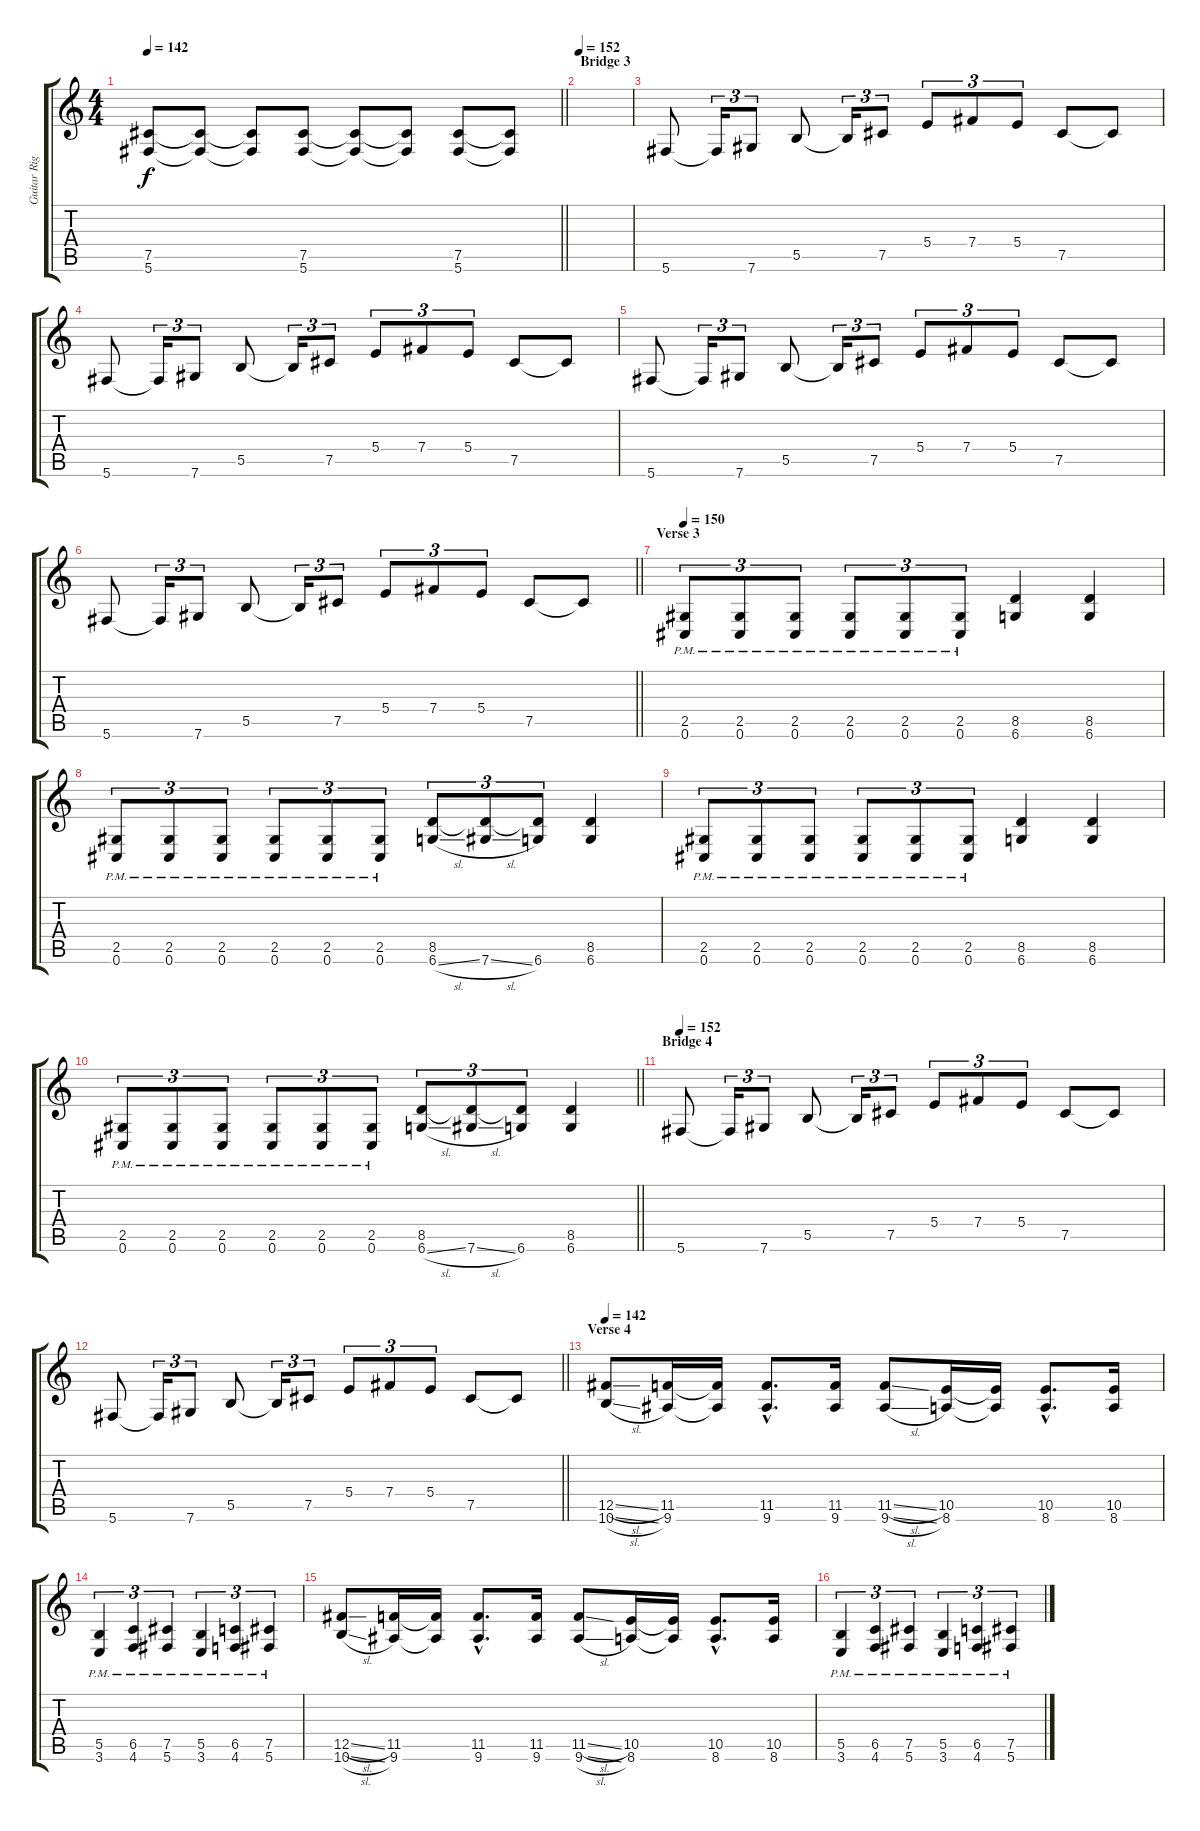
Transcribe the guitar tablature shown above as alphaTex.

\track ("Guitar Right" "Guitar Rig") {instrument distortionguitar}
\staff {score tabs}
\tuning (Db4 Ab3 E3 B2 Gb2 Db2) {hide}
\ts (4 4)
\tempo 142
\clef g2
\barLineRight lightlight
\ks c
(7.5 5.6).8{dy f} (7.5{t} 5.6{t}).8 (7.5{t} 5.6{t}).8 (7.5 5.6).8 (7.5{t} 5.6{t}).8 (7.5{t} 5.6{t}).8 (7.5 5.6).8 (7.5{t} 5.6{t}).8 |
\section ("" "Bridge 3")
\tempo 152
|
5.6.8 5.6{t}.16{tu (3 2)} 7.6.8{tu (3 2)} 5.5.8 5.5{t}.16{tu (3 2)} 7.5.8{tu (3 2)} 5.4.8{tu (3 2)} 7.4.8{tu (3 2)} 5.4.8{tu (3 2)} 7.5.8 7.5{t}.8 |
5.6.8 5.6{t}.16{tu (3 2)} 7.6.8{tu (3 2)} 5.5.8 5.5{t}.16{tu (3 2)} 7.5.8{tu (3 2)} 5.4.8{tu (3 2)} 7.4.8{tu (3 2)} 5.4.8{tu (3 2)} 7.5.8 7.5{t}.8 |
5.6.8 5.6{t}.16{tu (3 2)} 7.6.8{tu (3 2)} 5.5.8 5.5{t}.16{tu (3 2)} 7.5.8{tu (3 2)} 5.4.8{tu (3 2)} 7.4.8{tu (3 2)} 5.4.8{tu (3 2)} 7.5.8 7.5{t}.8 |
\barLineRight lightlight
5.6.8 5.6{t}.16{tu (3 2)} 7.6.8{tu (3 2)} 5.5.8 5.5{t}.16{tu (3 2)} 7.5.8{tu (3 2)} 5.4.8{tu (3 2)} 7.4.8{tu (3 2)} 5.4.8{tu (3 2)} 7.5.8 7.5{t}.8 |
\section ("" "Verse 3")
\tempo 150
(2.5 0.6{pm}).8{tu (3 2)} (2.5 0.6{pm}).8{tu (3 2)} (2.5 0.6{pm}).8{tu (3 2)} (2.5 0.6{pm}).8{tu (3 2)} (2.5 0.6{pm}).8{tu (3 2)} (2.5 0.6{pm}).8{tu (3 2)} (8.5 6.6).4 (8.5 6.6).4 |
(2.5 0.6{pm}).8{tu (3 2)} (2.5 0.6{pm}).8{tu (3 2)} (2.5 0.6{pm}).8{tu (3 2)} (2.5 0.6{pm}).8{tu (3 2)} (2.5 0.6{pm}).8{tu (3 2)} (2.5 0.6{pm}).8{tu (3 2)} (8.5 6.6{sl}).8{tu (3 2)} (8.5{t} 7.6{sl}).8{tu (3 2)} (8.5{t} 6.6).8{tu (3 2)} (8.5 6.6).4 |
(2.5 0.6{pm}).8{tu (3 2)} (2.5 0.6{pm}).8{tu (3 2)} (2.5 0.6{pm}).8{tu (3 2)} (2.5 0.6{pm}).8{tu (3 2)} (2.5 0.6{pm}).8{tu (3 2)} (2.5 0.6{pm}).8{tu (3 2)} (8.5 6.6).4 (8.5 6.6).4 |
\barLineRight lightlight
(2.5 0.6{pm}).8{tu (3 2)} (2.5 0.6{pm}).8{tu (3 2)} (2.5 0.6{pm}).8{tu (3 2)} (2.5 0.6{pm}).8{tu (3 2)} (2.5 0.6{pm}).8{tu (3 2)} (2.5 0.6{pm}).8{tu (3 2)} (8.5 6.6{sl}).8{tu (3 2)} (8.5{t} 7.6{sl}).8{tu (3 2)} (8.5{t} 6.6).8{tu (3 2)} (8.5 6.6).4 |
\section ("" "Bridge 4")
\tempo 152
5.6.8 5.6{t}.16{tu (3 2)} 7.6.8{tu (3 2)} 5.5.8 5.5{t}.16{tu (3 2)} 7.5.8{tu (3 2)} 5.4.8{tu (3 2)} 7.4.8{tu (3 2)} 5.4.8{tu (3 2)} 7.5.8 7.5{t}.8 |
\barLineRight lightlight
5.6.8 5.6{t}.16{tu (3 2)} 7.6.8{tu (3 2)} 5.5.8 5.5{t}.16{tu (3 2)} 7.5.8{tu (3 2)} 5.4.8{tu (3 2)} 7.4.8{tu (3 2)} 5.4.8{tu (3 2)} 7.5.8 7.5{t}.8 |
\section ("" "Verse 4")
\tempo 142
(12.5{sl} 10.6{sl}).8 (11.5 9.6).16 (11.5{t} 9.6{t}).16 (11.5{hac} 9.6{hac}).8{d} (11.5 9.6).16 (11.5{sl} 9.6{sl}).8 (10.5 8.6).16 (10.5{t} 8.6{t}).16 (10.5{hac} 8.6{hac}).8{d} (10.5 8.6).16 |
(5.5{pm} 3.6{pm}).4{tu (3 2)} (6.5{pm} 4.6{pm}).4{tu (3 2)} (7.5{pm} 5.6{pm}).4{tu (3 2)} (5.5{pm} 3.6{pm}).4{tu (3 2)} (6.5{pm} 4.6{pm}).4{tu (3 2)} (7.5{pm} 5.6{pm}).4{tu (3 2)} |
(12.5{sl} 10.6{sl}).8 (11.5 9.6).16 (11.5{t} 9.6{t}).16 (11.5{hac} 9.6{hac}).8{d} (11.5 9.6).16 (11.5{sl} 9.6{sl}).8 (10.5 8.6).16 (10.5{t} 8.6{t}).16 (10.5{hac} 8.6{hac}).8{d} (10.5 8.6).16 |
(5.5{pm} 3.6{pm}).4{tu (3 2)} (6.5{pm} 4.6{pm}).4{tu (3 2)} (7.5{pm} 5.6{pm}).4{tu (3 2)} (5.5{pm} 3.6{pm}).4{tu (3 2)} (6.5{pm} 4.6{pm}).4{tu (3 2)} (7.5{pm} 5.6{pm}).4{tu (3 2)}
